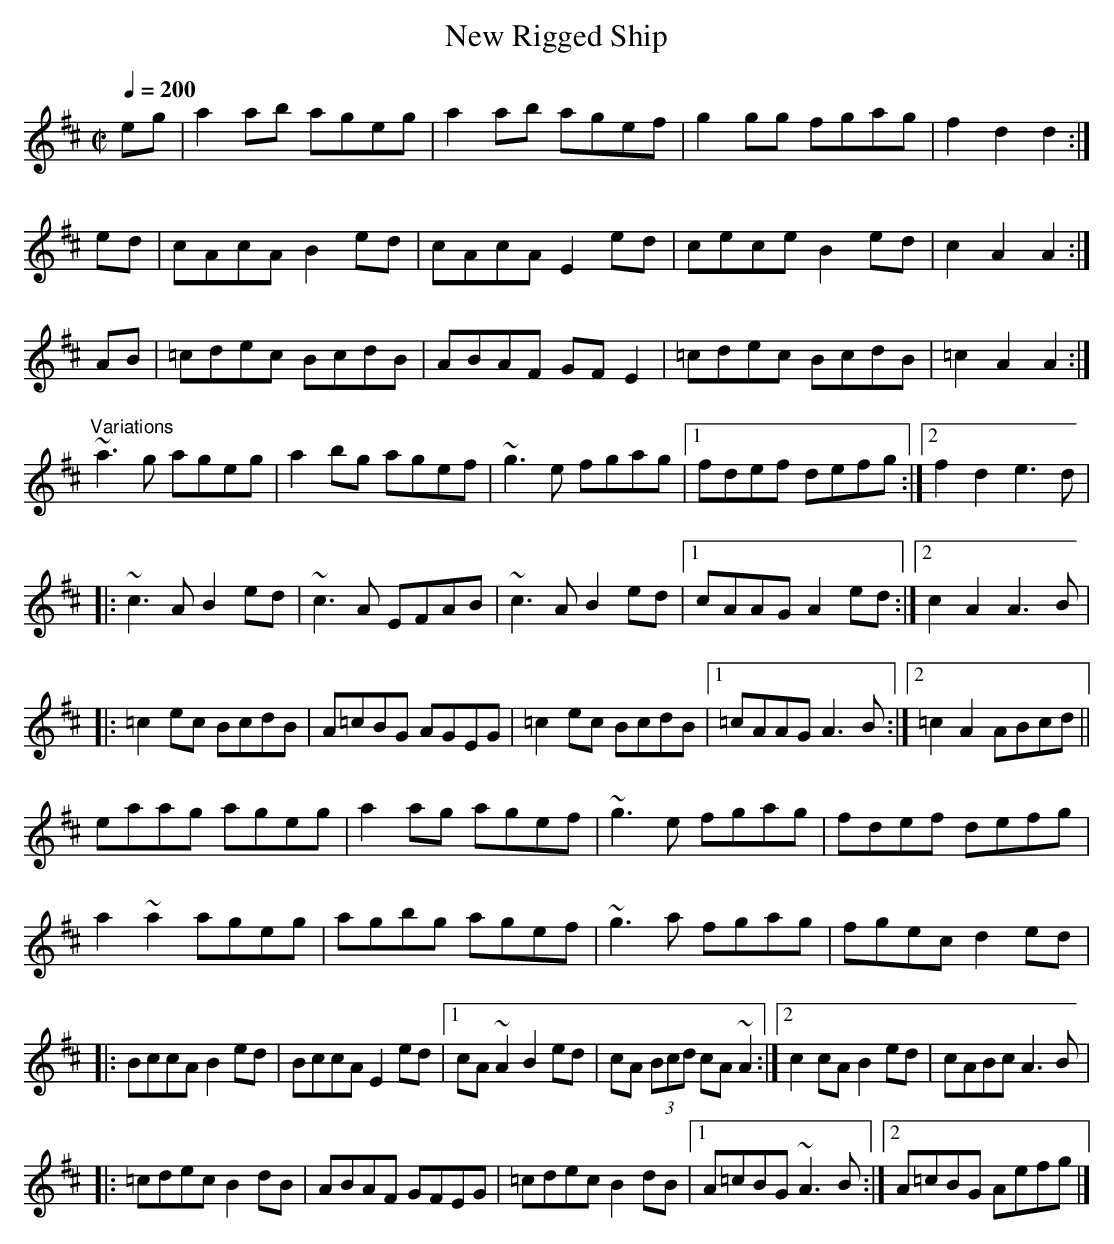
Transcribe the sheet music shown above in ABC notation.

X:1
T:New Rigged Ship
M:C|
L:1/8
Q:1/4=200
K:Amix
eg|a2ab ageg|a2ab agef|g2gg fgag|f2d2 d2 :|
ed|cAcA B2ed|cAcA E2ed|cece B2ed|c2A2 A2:|
AB|=cdec BcdB|ABAF GFE2|=cdec BcdB|=c2A2 A2:|
"Variations"~a3g ageg|a2bg agef|~g3e fgag|1 fdef defg:|2 f2d2 e3d|
|:~c3A B2ed|~c3A EFAB|~c3A B2ed|1 cAAG A2ed:|2 c2A2 A3B|
|:=c2ec BcdB|A=cBG AGEG|=c2ec BcdB|1 =cAAG A3B:|2 =c2A2 ABcd||
eaag ageg|a2ag agef|~g3e fgag|fdef defg|
a2~a2 ageg|agbg agef|~g3a fgag|fgec d2ed|
|:BccA B2ed|BccA E2ed|1 cA~A2 B2ed|cA (3Bcd cA~A2:|2 c2cA B2ed|cABc A3B|
|:=cdec B2dB|ABAF GFEG|=cdec B2dB|1 A=cBG ~A3B:|2 A=cBG Aefg|]
